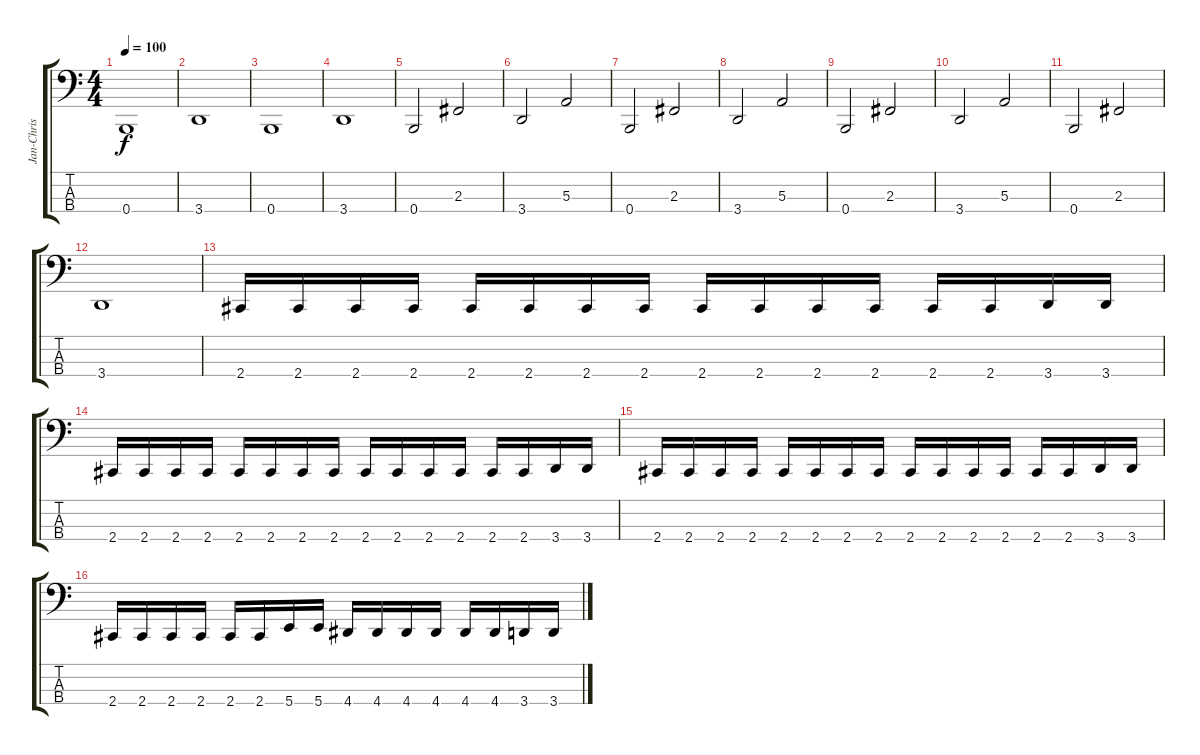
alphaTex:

\track ("Jan-Chris de Koeijer" "Jan-Chris ") {instrument electricbasspick}
\staff {score tabs}
\tuning (D2 A1 E1 B0) {hide}
\ts (4 4)
\tempo 100
\clef f4
\ks c
0.4.1{dy f instrument electricbasspick} |
3.4.1 |
0.4.1 |
3.4.1 |
0.4.2 2.3.2 |
3.4.2 5.3.2 |
0.4.2 2.3.2 |
3.4.2 5.3.2 |
0.4.2 2.3.2 |
3.4.2 5.3.2 |
0.4.2 2.3.2 |
3.4.1 |
2.4.16 2.4.16 2.4.16 2.4.16 2.4.16 2.4.16 2.4.16 2.4.16 2.4.16 2.4.16 2.4.16 2.4.16 2.4.16 2.4.16 3.4.16 3.4.16 |
2.4.16 2.4.16 2.4.16 2.4.16 2.4.16 2.4.16 2.4.16 2.4.16 2.4.16 2.4.16 2.4.16 2.4.16 2.4.16 2.4.16 3.4.16 3.4.16 |
2.4.16 2.4.16 2.4.16 2.4.16 2.4.16 2.4.16 2.4.16 2.4.16 2.4.16 2.4.16 2.4.16 2.4.16 2.4.16 2.4.16 3.4.16 3.4.16 |
2.4.16 2.4.16 2.4.16 2.4.16 2.4.16 2.4.16 5.4.16 5.4.16 4.4.16 4.4.16 4.4.16 4.4.16 4.4.16 4.4.16 3.4.16 3.4.16
